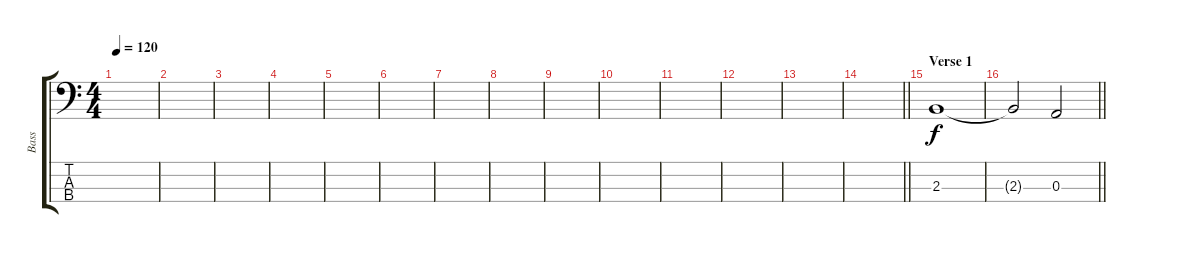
\track ("Bass" "Bass") {instrument electricbassfinger}
\staff {score tabs}
\tuning (G2 D2 A1 E1) {hide}
\ts (4 4)
\tempo 120
\clef f4
\ks c
|
|
|
|
|
|
|
|
|
|
|
|
|
\barLineRight lightlight
|
\section ("" "Verse 1")
2.3.1 |
\barLineRight lightlight
2.3{t}.2 0.3.2
